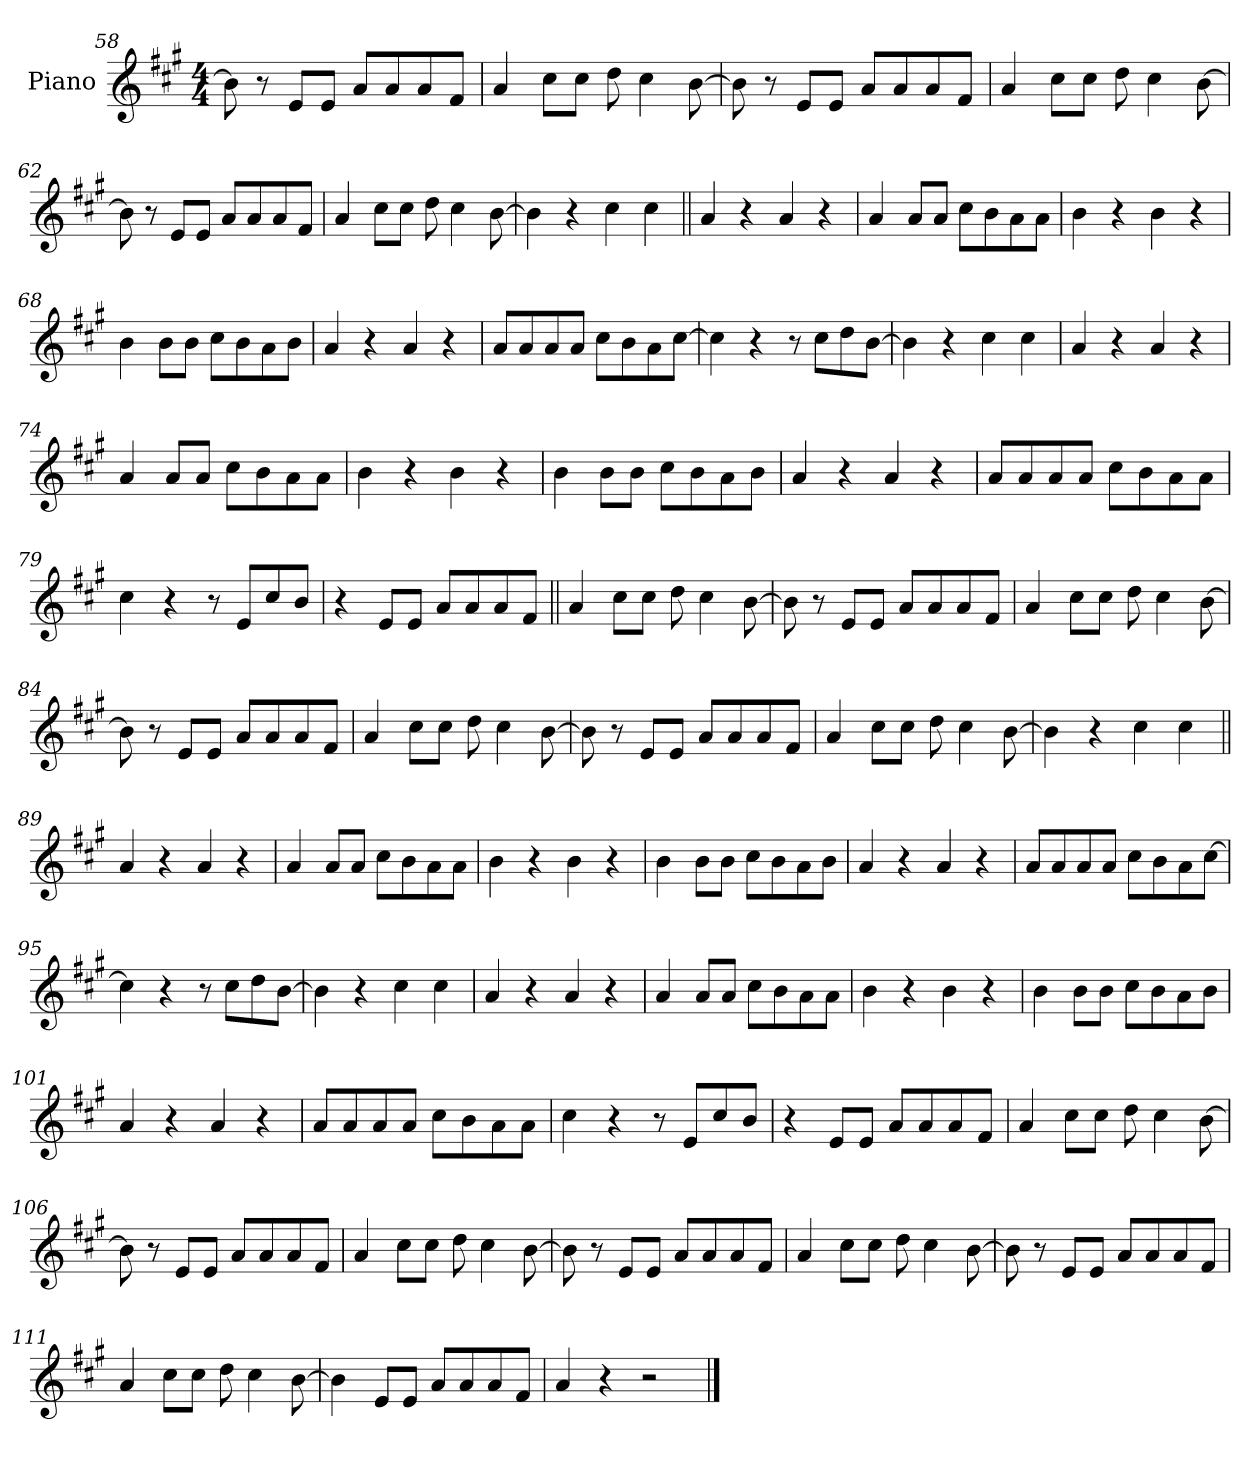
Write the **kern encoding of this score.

**kern
*part1
*staff1
*I"Piano
*I'Pno.
*clefG2
*k[f#c#g#]
*M4/4
=58
8b]
8r
8eL
8eJ
8aL
8a
8a
8f#J
=59
4a
8cc#L
8cc#J
8dd
4cc#
[8b
=60
8b]
8r
8eL
8eJ
8aL
8a
8a
8f#J
=61
4a
8cc#L
8cc#J
8dd
4cc#
[8b
=62
8b]
8r
8eL
8eJ
8aL
8a
8a
8f#J
=63
4a
8cc#L
8cc#J
8dd
4cc#
[8b
=64
4b]
4r
4cc#
4cc#
=65||
4a
4r
4a
4r
=66
4a
8aL
8aJ
8cc#L
8b
8a
8aJ
=67
4b
4r
4b
4r
=68
4b
8bL
8bJ
8cc#L
8b
8a
8bJ
=69
4a
4r
4a
4r
=70
8aL
8a
8a
8aJ
8cc#L
8b
8a
[8cc#J
=71
4cc#]
4r
8r
8cc#L
8dd
[8bJ
=72
4b]
4r
4cc#
4cc#
=73
4a
4r
4a
4r
=74
4a
8aL
8aJ
8cc#L
8b
8a
8aJ
=75
4b
4r
4b
4r
=76
4b
8bL
8bJ
8cc#L
8b
8a
8bJ
=77
4a
4r
4a
4r
=78
8aL
8a
8a
8aJ
8cc#L
8b
8a
8aJ
=79
4cc#
4r
8r
8eL
8cc#
8bJ
=80
4r
8eL
8eJ
8aL
8a
8a
8f#J
=81||
4a
8cc#L
8cc#J
8dd
4cc#
[8b
=82
8b]
8r
8eL
8eJ
8aL
8a
8a
8f#J
=83
4a
8cc#L
8cc#J
8dd
4cc#
[8b
=84
8b]
8r
8eL
8eJ
8aL
8a
8a
8f#J
=85
4a
8cc#L
8cc#J
8dd
4cc#
[8b
=86
8b]
8r
8eL
8eJ
8aL
8a
8a
8f#J
=87
4a
8cc#L
8cc#J
8dd
4cc#
[8b
=88
4b]
4r
4cc#
4cc#
=89||
4a
4r
4a
4r
=90
4a
8aL
8aJ
8cc#L
8b
8a
8aJ
=91
4b
4r
4b
4r
=92
4b
8bL
8bJ
8cc#L
8b
8a
8bJ
=93
4a
4r
4a
4r
=94
8aL
8a
8a
8aJ
8cc#L
8b
8a
[8cc#J
=95
4cc#]
4r
8r
8cc#L
8dd
[8bJ
=96
4b]
4r
4cc#
4cc#
=97
4a
4r
4a
4r
=98
4a
8aL
8aJ
8cc#L
8b
8a
8aJ
=99
4b
4r
4b
4r
=100
4b
8bL
8bJ
8cc#L
8b
8a
8bJ
=101
4a
4r
4a
4r
=102
8aL
8a
8a
8aJ
8cc#L
8b
8a
8aJ
=103
4cc#
4r
8r
8eL
8cc#
8bJ
=104
4r
8eL
8eJ
8aL
8a
8a
8f#J
=105
4a
8cc#L
8cc#J
8dd
4cc#
[8b
=106
8b]
8r
8eL
8eJ
8aL
8a
8a
8f#J
=107
4a
8cc#L
8cc#J
8dd
4cc#
[8b
=108
8b]
8r
8eL
8eJ
8aL
8a
8a
8f#J
=109
4a
8cc#L
8cc#J
8dd
4cc#
[8b
=110
8b]
8r
8eL
8eJ
8aL
8a
8a
8f#J
=111
4a
8cc#L
8cc#J
8dd
4cc#
[8b
=112
4b]
8eL
8eJ
8aL
8a
8a
8f#J
=113
4a
4r
2r
==
*-
